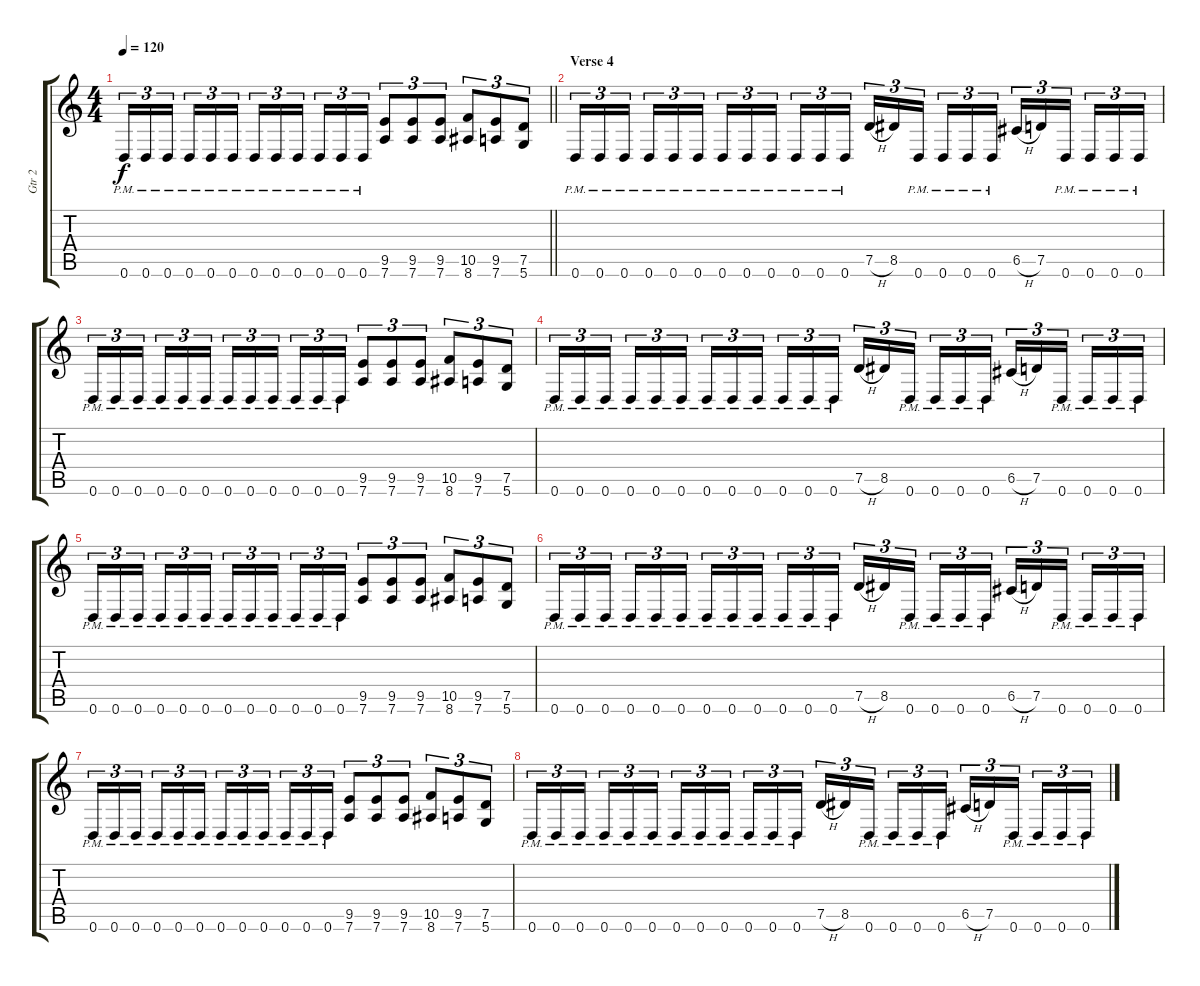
\track ("Gtr 2" "Gtr 2") {instrument distortionguitar}
\staff {score tabs}
\tuning (D4 A3 F3 C3 G2 D2) {hide}
\ts (4 4)
\tempo 120
\clef g2
\barLineRight lightlight
\ks c
0.6{pm}.16{tu (3 2) dy f} 0.6{pm}.16{tu (3 2)} 0.6{pm}.16{tu (3 2) beam splitsecondary} 0.6{pm}.16{tu (3 2)} 0.6{pm}.16{tu (3 2)} 0.6{pm}.16{tu (3 2)} 0.6{pm}.16{tu (3 2)} 0.6{pm}.16{tu (3 2)} 0.6{pm}.16{tu (3 2) beam splitsecondary} 0.6{pm}.16{tu (3 2)} 0.6{pm}.16{tu (3 2)} 0.6{pm}.16{tu (3 2)} (9.5 7.6).8{tu (3 2)} (9.5 7.6).8{tu (3 2)} (9.5 7.6).8{tu (3 2)} (10.5 8.6).8{tu (3 2)} (9.5 7.6).8{tu (3 2)} (7.5 5.6).8{tu (3 2)} |
\section ("" "Verse 4")
0.6{pm}.16{tu (3 2)} 0.6{pm}.16{tu (3 2)} 0.6{pm}.16{tu (3 2) beam splitsecondary} 0.6{pm}.16{tu (3 2)} 0.6{pm}.16{tu (3 2)} 0.6{pm}.16{tu (3 2)} 0.6{pm}.16{tu (3 2)} 0.6{pm}.16{tu (3 2)} 0.6{pm}.16{tu (3 2) beam splitsecondary} 0.6{pm}.16{tu (3 2)} 0.6{pm}.16{tu (3 2)} 0.6{pm}.16{tu (3 2)} 7.5{h}.16{tu (3 2)} 8.5.16{tu (3 2)} 0.6{pm}.16{tu (3 2) beam splitsecondary} 0.6{pm}.16{tu (3 2)} 0.6{pm}.16{tu (3 2)} 0.6{pm}.16{tu (3 2)} 6.5{h}.16{tu (3 2)} 7.5.16{tu (3 2)} 0.6{pm}.16{tu (3 2) beam splitsecondary} 0.6{pm}.16{tu (3 2)} 0.6{pm}.16{tu (3 2)} 0.6{pm}.16{tu (3 2)} |
0.6{pm}.16{tu (3 2)} 0.6{pm}.16{tu (3 2)} 0.6{pm}.16{tu (3 2) beam splitsecondary} 0.6{pm}.16{tu (3 2)} 0.6{pm}.16{tu (3 2)} 0.6{pm}.16{tu (3 2)} 0.6{pm}.16{tu (3 2)} 0.6{pm}.16{tu (3 2)} 0.6{pm}.16{tu (3 2) beam splitsecondary} 0.6{pm}.16{tu (3 2)} 0.6{pm}.16{tu (3 2)} 0.6{pm}.16{tu (3 2)} (9.5 7.6).8{tu (3 2)} (9.5 7.6).8{tu (3 2)} (9.5 7.6).8{tu (3 2)} (10.5 8.6).8{tu (3 2)} (9.5 7.6).8{tu (3 2)} (7.5 5.6).8{tu (3 2)} |
0.6{pm}.16{tu (3 2)} 0.6{pm}.16{tu (3 2)} 0.6{pm}.16{tu (3 2) beam splitsecondary} 0.6{pm}.16{tu (3 2)} 0.6{pm}.16{tu (3 2)} 0.6{pm}.16{tu (3 2)} 0.6{pm}.16{tu (3 2)} 0.6{pm}.16{tu (3 2)} 0.6{pm}.16{tu (3 2) beam splitsecondary} 0.6{pm}.16{tu (3 2)} 0.6{pm}.16{tu (3 2)} 0.6{pm}.16{tu (3 2)} 7.5{h}.16{tu (3 2)} 8.5.16{tu (3 2)} 0.6{pm}.16{tu (3 2) beam splitsecondary} 0.6{pm}.16{tu (3 2)} 0.6{pm}.16{tu (3 2)} 0.6{pm}.16{tu (3 2)} 6.5{h}.16{tu (3 2)} 7.5.16{tu (3 2)} 0.6{pm}.16{tu (3 2) beam splitsecondary} 0.6{pm}.16{tu (3 2)} 0.6{pm}.16{tu (3 2)} 0.6{pm}.16{tu (3 2)} |
0.6{pm}.16{tu (3 2)} 0.6{pm}.16{tu (3 2)} 0.6{pm}.16{tu (3 2) beam splitsecondary} 0.6{pm}.16{tu (3 2)} 0.6{pm}.16{tu (3 2)} 0.6{pm}.16{tu (3 2)} 0.6{pm}.16{tu (3 2)} 0.6{pm}.16{tu (3 2)} 0.6{pm}.16{tu (3 2) beam splitsecondary} 0.6{pm}.16{tu (3 2)} 0.6{pm}.16{tu (3 2)} 0.6{pm}.16{tu (3 2)} (9.5 7.6).8{tu (3 2)} (9.5 7.6).8{tu (3 2)} (9.5 7.6).8{tu (3 2)} (10.5 8.6).8{tu (3 2)} (9.5 7.6).8{tu (3 2)} (7.5 5.6).8{tu (3 2)} |
0.6{pm}.16{tu (3 2)} 0.6{pm}.16{tu (3 2)} 0.6{pm}.16{tu (3 2) beam splitsecondary} 0.6{pm}.16{tu (3 2)} 0.6{pm}.16{tu (3 2)} 0.6{pm}.16{tu (3 2)} 0.6{pm}.16{tu (3 2)} 0.6{pm}.16{tu (3 2)} 0.6{pm}.16{tu (3 2) beam splitsecondary} 0.6{pm}.16{tu (3 2)} 0.6{pm}.16{tu (3 2)} 0.6{pm}.16{tu (3 2)} 7.5{h}.16{tu (3 2)} 8.5.16{tu (3 2)} 0.6{pm}.16{tu (3 2) beam splitsecondary} 0.6{pm}.16{tu (3 2)} 0.6{pm}.16{tu (3 2)} 0.6{pm}.16{tu (3 2)} 6.5{h}.16{tu (3 2)} 7.5.16{tu (3 2)} 0.6{pm}.16{tu (3 2) beam splitsecondary} 0.6{pm}.16{tu (3 2)} 0.6{pm}.16{tu (3 2)} 0.6{pm}.16{tu (3 2)} |
0.6{pm}.16{tu (3 2)} 0.6{pm}.16{tu (3 2)} 0.6{pm}.16{tu (3 2) beam splitsecondary} 0.6{pm}.16{tu (3 2)} 0.6{pm}.16{tu (3 2)} 0.6{pm}.16{tu (3 2)} 0.6{pm}.16{tu (3 2)} 0.6{pm}.16{tu (3 2)} 0.6{pm}.16{tu (3 2) beam splitsecondary} 0.6{pm}.16{tu (3 2)} 0.6{pm}.16{tu (3 2)} 0.6{pm}.16{tu (3 2)} (9.5 7.6).8{tu (3 2)} (9.5 7.6).8{tu (3 2)} (9.5 7.6).8{tu (3 2)} (10.5 8.6).8{tu (3 2)} (9.5 7.6).8{tu (3 2)} (7.5 5.6).8{tu (3 2)} |
0.6{pm}.16{tu (3 2)} 0.6{pm}.16{tu (3 2)} 0.6{pm}.16{tu (3 2) beam splitsecondary} 0.6{pm}.16{tu (3 2)} 0.6{pm}.16{tu (3 2)} 0.6{pm}.16{tu (3 2)} 0.6{pm}.16{tu (3 2)} 0.6{pm}.16{tu (3 2)} 0.6{pm}.16{tu (3 2) beam splitsecondary} 0.6{pm}.16{tu (3 2)} 0.6{pm}.16{tu (3 2)} 0.6{pm}.16{tu (3 2)} 7.5{h}.16{tu (3 2)} 8.5.16{tu (3 2)} 0.6{pm}.16{tu (3 2) beam splitsecondary} 0.6{pm}.16{tu (3 2)} 0.6{pm}.16{tu (3 2)} 0.6{pm}.16{tu (3 2)} 6.5{h}.16{tu (3 2)} 7.5.16{tu (3 2)} 0.6{pm}.16{tu (3 2) beam splitsecondary} 0.6{pm}.16{tu (3 2)} 0.6{pm}.16{tu (3 2)} 0.6{pm}.16{tu (3 2)}
